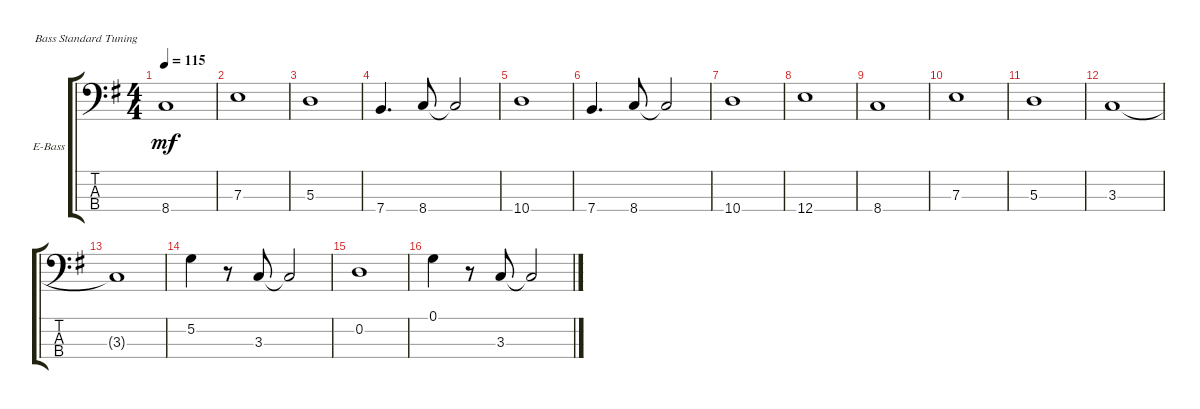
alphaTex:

\defaultSystemsLayout 4
\bracketExtendMode groupsimilarinstruments
\firstSystemTrackNameOrientation horizontal
\otherSystemsTrackNameOrientation horizontal
\track ("Electric Bass" "E-Bass") {multiBarRest instrument electricbassfinger}
\staff {score tabs}
\tuning (G2 D2 A1 E1)
\ts (4 4)
\tempo 115
\clef f4
\scale
0.333333
\ks g
8.4.1{dy mf} |
\scale
0.333333 7.3.1 |
\scale
0.333333 5.3.1 |
\scale
0.333333 7.4.4{d} 8.4.8 8.4{t}.2 |
\scale
0.333333 10.4.1 |
\scale
0.333333 7.4.4{d} 8.4.8 8.4{t}.2 |
\scale
0.333333 10.4.1 |
\scale
0.333333 12.4.1 |
\scale
0.333333 8.4.1 |
\scale
0.333333 7.3.1 |
\scale
0.333333 5.3.1 |
\scale
0.333333 3.3.1 |
\scale
0.333333 3.3{t}.1 |
\scale
0.333333 5.2.4 r.8 3.3.8 3.3{t}.2 |
\scale
0.333333 0.2.1 |
\scale
0.333333 0.1.4 r.8 3.3.8 3.3{t}.2
